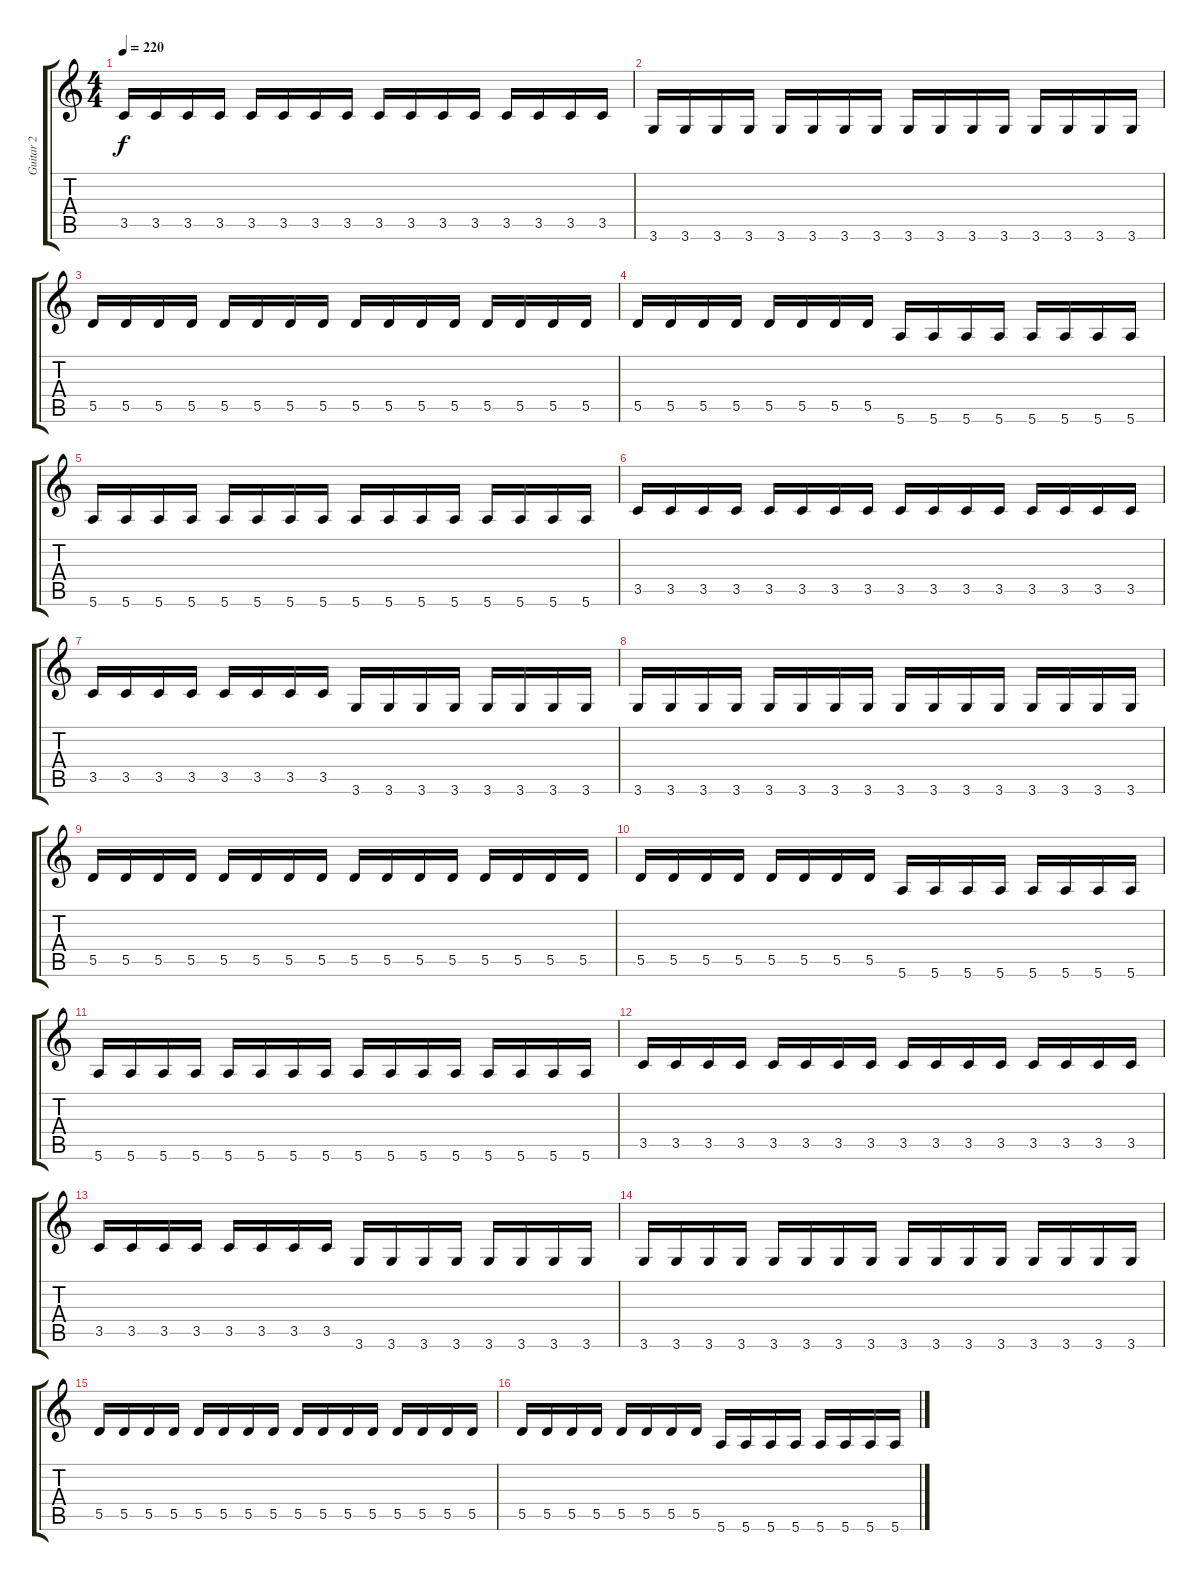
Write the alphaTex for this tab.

\track ("Guitar 2" "Guitar 2") {instrument distortionguitar}
\staff {score tabs}
\tuning (E4 B3 G3 D3 A2 E2) {hide}
\ts (4 4)
\tempo 220
\clef g2
\ks c
3.5.16{dy f} 3.5.16 3.5.16 3.5.16 3.5.16 3.5.16 3.5.16 3.5.16 3.5.16 3.5.16 3.5.16 3.5.16 3.5.16 3.5.16 3.5.16 3.5.16 |
3.6.16 3.6.16 3.6.16 3.6.16 3.6.16 3.6.16 3.6.16 3.6.16 3.6.16 3.6.16 3.6.16 3.6.16 3.6.16 3.6.16 3.6.16 3.6.16 |
5.5.16 5.5.16 5.5.16 5.5.16 5.5.16 5.5.16 5.5.16 5.5.16 5.5.16 5.5.16 5.5.16 5.5.16 5.5.16 5.5.16 5.5.16 5.5.16 |
5.5.16 5.5.16 5.5.16 5.5.16 5.5.16 5.5.16 5.5.16 5.5.16 5.6.16 5.6.16 5.6.16 5.6.16 5.6.16 5.6.16 5.6.16 5.6.16 |
5.6.16 5.6.16 5.6.16 5.6.16 5.6.16 5.6.16 5.6.16 5.6.16 5.6.16 5.6.16 5.6.16 5.6.16 5.6.16 5.6.16 5.6.16 5.6.16 |
3.5.16 3.5.16 3.5.16 3.5.16 3.5.16 3.5.16 3.5.16 3.5.16 3.5.16 3.5.16 3.5.16 3.5.16 3.5.16 3.5.16 3.5.16 3.5.16 |
3.5.16 3.5.16 3.5.16 3.5.16 3.5.16 3.5.16 3.5.16 3.5.16 3.6.16 3.6.16 3.6.16 3.6.16 3.6.16 3.6.16 3.6.16 3.6.16 |
3.6.16 3.6.16 3.6.16 3.6.16 3.6.16 3.6.16 3.6.16 3.6.16 3.6.16 3.6.16 3.6.16 3.6.16 3.6.16 3.6.16 3.6.16 3.6.16 |
5.5.16 5.5.16 5.5.16 5.5.16 5.5.16 5.5.16 5.5.16 5.5.16 5.5.16 5.5.16 5.5.16 5.5.16 5.5.16 5.5.16 5.5.16 5.5.16 |
5.5.16 5.5.16 5.5.16 5.5.16 5.5.16 5.5.16 5.5.16 5.5.16 5.6.16 5.6.16 5.6.16 5.6.16 5.6.16 5.6.16 5.6.16 5.6.16 |
5.6.16 5.6.16 5.6.16 5.6.16 5.6.16 5.6.16 5.6.16 5.6.16 5.6.16 5.6.16 5.6.16 5.6.16 5.6.16 5.6.16 5.6.16 5.6.16 |
3.5.16 3.5.16 3.5.16 3.5.16 3.5.16 3.5.16 3.5.16 3.5.16 3.5.16 3.5.16 3.5.16 3.5.16 3.5.16 3.5.16 3.5.16 3.5.16 |
3.5.16 3.5.16 3.5.16 3.5.16 3.5.16 3.5.16 3.5.16 3.5.16 3.6.16 3.6.16 3.6.16 3.6.16 3.6.16 3.6.16 3.6.16 3.6.16 |
3.6.16 3.6.16 3.6.16 3.6.16 3.6.16 3.6.16 3.6.16 3.6.16 3.6.16 3.6.16 3.6.16 3.6.16 3.6.16 3.6.16 3.6.16 3.6.16 |
5.5.16 5.5.16 5.5.16 5.5.16 5.5.16 5.5.16 5.5.16 5.5.16 5.5.16 5.5.16 5.5.16 5.5.16 5.5.16 5.5.16 5.5.16 5.5.16 |
5.5.16 5.5.16 5.5.16 5.5.16 5.5.16 5.5.16 5.5.16 5.5.16 5.6.16 5.6.16 5.6.16 5.6.16 5.6.16 5.6.16 5.6.16 5.6.16
